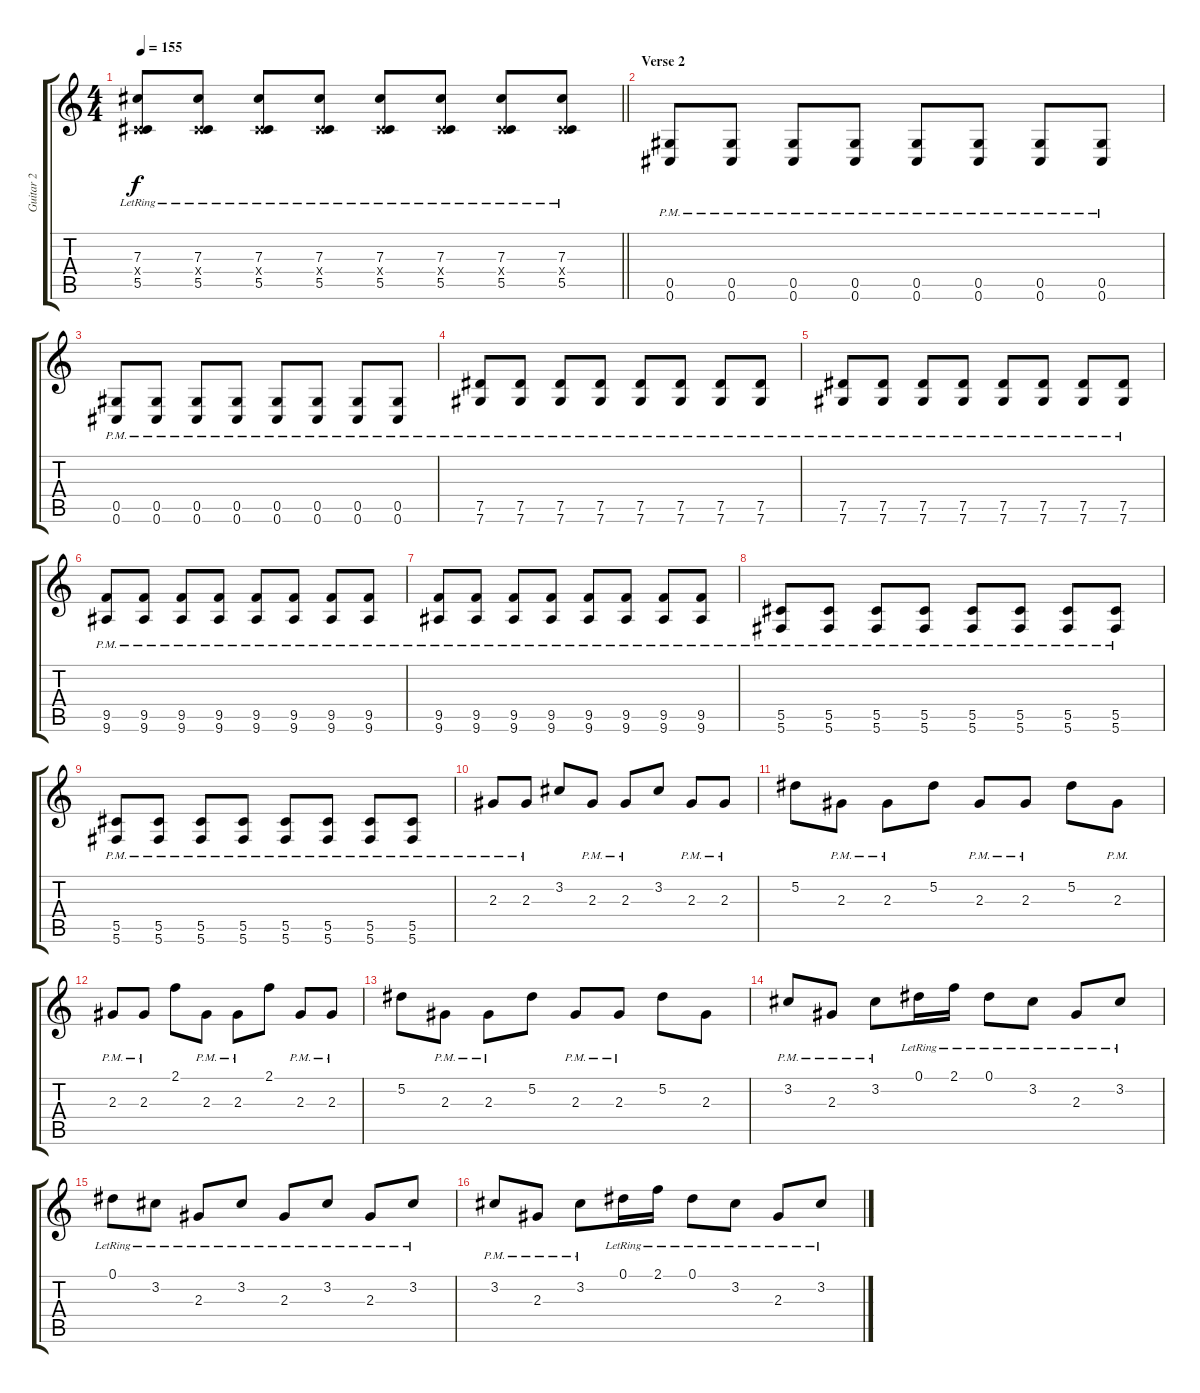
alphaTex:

\track ("Guitar 2" "Guitar 2") {instrument distortionguitar}
\staff {score tabs}
\tuning (Eb4 Bb3 Gb3 Db3 Ab2 Db2) {hide}
\ts (4 4)
\tempo 155
\clef g2
\barLineRight lightlight
\ks c
(7.3{lr} 0.4{x} 5.5{lr}).8{dy f} (7.3{lr} 0.4{x} 5.5{lr}).8 (7.3{lr} 0.4{x} 5.5{lr}).8 (7.3{lr} 0.4{x} 5.5{lr}).8 (7.3{lr} 0.4{x} 5.5{lr}).8 (7.3{lr} 0.4{x} 5.5{lr}).8 (7.3{lr} 0.4{x} 5.5{lr}).8 (7.3{lr} 0.4{x} 5.5{lr}).8 |
\section ("" "Verse 2")
(0.5{pm} 0.6{pm}).8 (0.5{pm} 0.6{pm}).8 (0.5{pm} 0.6{pm}).8 (0.5{pm} 0.6{pm}).8 (0.5{pm} 0.6{pm}).8 (0.5{pm} 0.6{pm}).8 (0.5{pm} 0.6{pm}).8 (0.5{pm} 0.6{pm}).8 |
(0.5{pm} 0.6{pm}).8 (0.5{pm} 0.6{pm}).8 (0.5{pm} 0.6{pm}).8 (0.5{pm} 0.6{pm}).8 (0.5{pm} 0.6{pm}).8 (0.5{pm} 0.6{pm}).8 (0.5{pm} 0.6{pm}).8 (0.5{pm} 0.6{pm}).8 |
(7.5{pm} 7.6{pm}).8 (7.5{pm} 7.6{pm}).8 (7.5{pm} 7.6{pm}).8 (7.5{pm} 7.6{pm}).8 (7.5{pm} 7.6{pm}).8 (7.5{pm} 7.6{pm}).8 (7.5{pm} 7.6{pm}).8 (7.5{pm} 7.6{pm}).8 |
(7.5{pm} 7.6{pm}).8 (7.5{pm} 7.6{pm}).8 (7.5{pm} 7.6{pm}).8 (7.5{pm} 7.6{pm}).8 (7.5{pm} 7.6{pm}).8 (7.5{pm} 7.6{pm}).8 (7.5{pm} 7.6{pm}).8 (7.5{pm} 7.6{pm}).8 |
(9.5{pm} 9.6{pm}).8 (9.5{pm} 9.6{pm}).8 (9.5{pm} 9.6{pm}).8 (9.5{pm} 9.6{pm}).8 (9.5{pm} 9.6{pm}).8 (9.5{pm} 9.6{pm}).8 (9.5{pm} 9.6{pm}).8 (9.5{pm} 9.6{pm}).8 |
(9.5{pm} 9.6{pm}).8 (9.5{pm} 9.6{pm}).8 (9.5{pm} 9.6{pm}).8 (9.5{pm} 9.6{pm}).8 (9.5{pm} 9.6{pm}).8 (9.5{pm} 9.6{pm}).8 (9.5{pm} 9.6{pm}).8 (9.5{pm} 9.6{pm}).8 |
(5.5{pm} 5.6{pm}).8 (5.5{pm} 5.6{pm}).8 (5.5{pm} 5.6{pm}).8 (5.5{pm} 5.6{pm}).8 (5.5{pm} 5.6{pm}).8 (5.5{pm} 5.6{pm}).8 (5.5{pm} 5.6{pm}).8 (5.5{pm} 5.6{pm}).8 |
(5.5{pm} 5.6{pm}).8 (5.5{pm} 5.6{pm}).8 (5.5{pm} 5.6{pm}).8 (5.5{pm} 5.6{pm}).8 (5.5{pm} 5.6{pm}).8 (5.5{pm} 5.6{pm}).8 (5.5{pm} 5.6{pm}).8 (5.5{pm} 5.6{pm}).8 |
2.3{pm}.8 2.3{pm}.8 3.2.8 2.3{pm}.8 2.3{pm}.8 3.2.8 2.3{pm}.8 2.3{pm}.8 |
5.2.8 2.3{pm}.8 2.3{pm}.8 5.2.8 2.3{pm}.8 2.3{pm}.8 5.2.8 2.3{pm}.8 |
2.3{pm}.8 2.3{pm}.8 2.1.8 2.3{pm}.8 2.3{pm}.8 2.1.8 2.3{pm}.8 2.3{pm}.8 |
5.2.8 2.3{pm}.8 2.3{pm}.8 5.2.8 2.3{pm}.8 2.3{pm}.8 5.2.8 2.3.8 |
3.2{pm}.8 2.3{pm}.8 3.2{pm}.8 0.1{lr}.16 2.1{lr}.16 0.1{lr}.8 3.2{lr}.8 2.3{lr}.8 3.2{lr}.8 |
0.1{lr}.8 3.2{lr}.8 2.3{lr}.8 3.2{lr}.8 2.3{lr}.8 3.2{lr}.8 2.3{lr}.8 3.2{lr}.8 |
3.2{pm}.8 2.3{pm}.8 3.2{pm}.8 0.1{lr}.16 2.1{lr}.16 0.1{lr}.8 3.2{lr}.8 2.3{lr}.8 3.2{lr}.8
